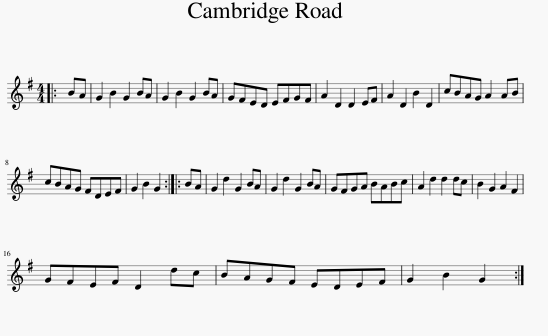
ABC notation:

X:1
L:1/8
M:4/4
I:linebreak $
K:G
V:1 treble
V:1
|: BA | G2 B2 G2 BA | G2 B2 G2 BA | GFED EFGF | A2 D2 D2 EF | %5
 A2 D2 B2 D2 | cBAG A2 AB |$ cBAG FDEF | G2 B2 G2 :: BA | %10
 G2 d2 G2 BA | G2 d2 G2 BA | GFGA BABc | A2 d2 d2 dc | B2 G2 A2 F2 |$ %15
 GFEF D2 dc | BAGF EDEF | G2 B2 G2 :| %18
